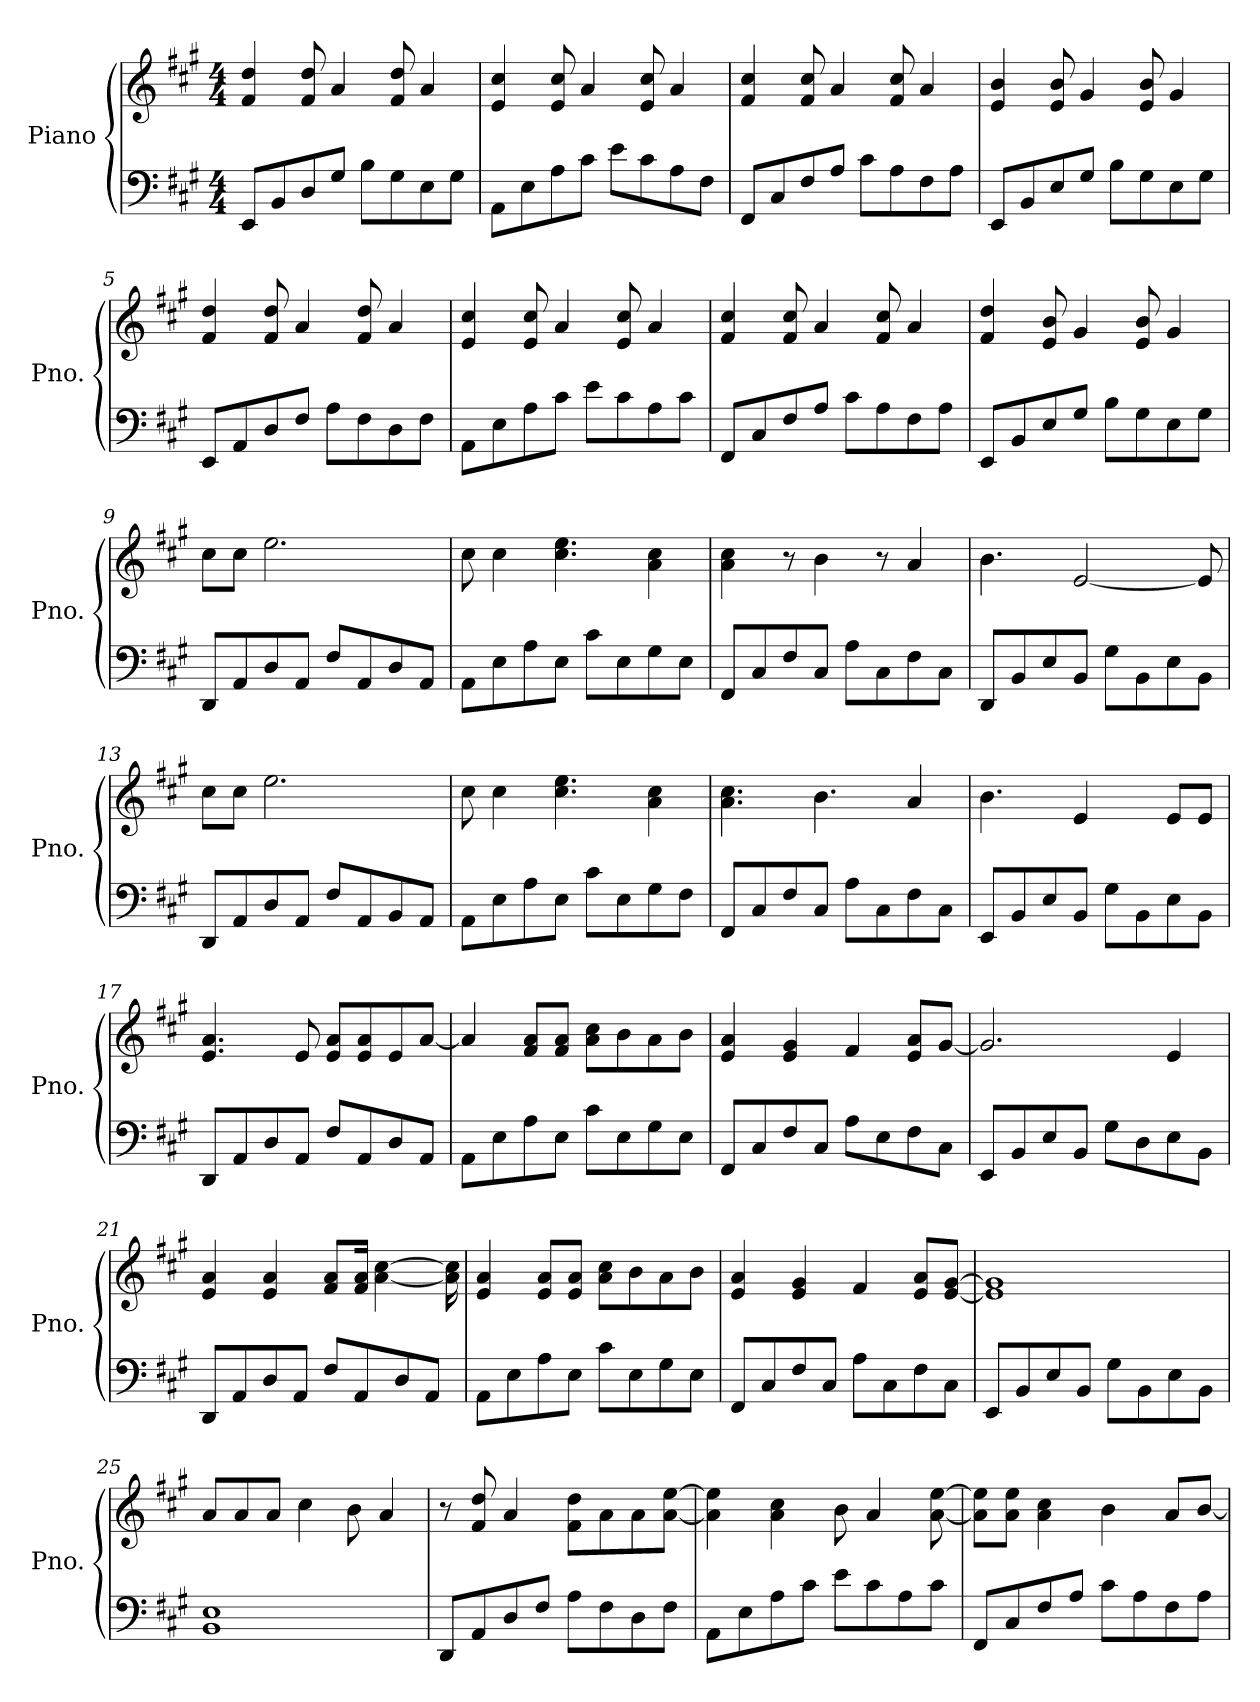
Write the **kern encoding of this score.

**kern	**kern
*part1	*part1
*staff2	*staff1
*I"Piano	*
*I'Pno.	*
*clefF4	*clefG2
*k[f#c#g#]	*k[f#c#g#]
*M4/4	*M4/4
=1	=1
8EE/L	4f#/ 4dd/
8BB/	.
8D/	8f#/ 8dd/
8G#/J	4a/
8B\L	.
8G#\	8f#/ 8dd/
8E\	4a/
8G#\J	.
=2	=2
8AA\L	4e/ 4cc#/
8E\	.
8A\	8e/ 8cc#/
8c#\J	4a/
8e\L	.
8c#\	8e/ 8cc#/
8A\	4a/
8F#\J	.
=3	=3
8FF#/L	4f#/ 4cc#/
8C#/	.
8F#/	8f#/ 8cc#/
8A/J	4a/
8c#\L	.
8A\	8f#/ 8cc#/
8F#\	4a/
8A\J	.
=4	=4
8EE/L	4e/ 4b/
8BB/	.
8E/	8e/ 8b/
8G#/J	4g#/
8B\L	.
8G#\	8e/ 8b/
8E\	4g#/
8G#\J	.
!!LO:LB:g=z
=5	=5
8EE/L	4f#/ 4dd/
8AA/	.
8D/	8f#/ 8dd/
8F#/J	4a/
8A\L	.
8F#\	8f#/ 8dd/
8D\	4a/
8F#\J	.
=6	=6
8AA\L	4e/ 4cc#/
8E\	.
8A\	8e/ 8cc#/
8c#\J	4a/
8e\L	.
8c#\	8e/ 8cc#/
8A\	4a/
8c#\J	.
=7	=7
8FF#/L	4f#/ 4cc#/
8C#/	.
8F#/	8f#/ 8cc#/
8A/J	4a/
8c#\L	.
8A\	8f#/ 8cc#/
8F#\	4a/
8A\J	.
=8	=8
8EE/L	4f#/ 4dd/
8BB/	.
8E/	8e/ 8b/
8G#/J	4g#/
8B\L	.
8G#\	8e/ 8b/
8E\	4g#/
8G#\J	.
!!LO:LB:g=z
=9	=9
8DD/L	8cc#\L
8AA/	8cc#\J
8D/	2.ee\
8AA/J	.
8F#/L	.
8AA/	.
8D/	.
8AA/J	.
=10	=10
8AA\L	8cc#\
8E\	4cc#\
8A\	.
8E\J	4.cc#\ 4.ee\
8c#\L	.
8E\	.
8G#\	4a\ 4cc#\
8E\J	.
=11	=11
8FF#/L	4a\ 4cc#\
8C#/	.
8F#/	8r
8C#/J	4b\
8A\L	.
8C#\	8r
8F#\	4a/
8C#\J	.
=12	=12
8DD/L	4.b\
8BB/	.
8E/	.
8BB/J	[2e/
8G#\L	.
8BB\	.
8E\	.
8BB\J	8e/]
=13	=13
8DD/L	8cc#\L
8AA/	8cc#\J
8D/	2.ee\
8AA/J	.
8F#/L	.
8AA/	.
8BB/	.
8AA/J	.
!!LO:LB:g=z
=14	=14
8AA\L	8cc#\
8E\	4cc#\
8A\	.
8E\J	4.cc#\ 4.ee\
8c#\L	.
8E\	.
8G#\	4a\ 4cc#\
8F#\J	.
=15	=15
8FF#/L	4.a\ 4.cc#\
8C#/	.
8F#/	.
8C#/J	4.b\
8A\L	.
8C#\	.
8F#\	4a/
8C#\J	.
=16	=16
8EE/L	4.b\
8BB/	.
8E/	.
8BB/J	4e/
8G#\L	.
8BB\	8ryy
8E\	8e/L
8BB\J	8e/J
=17	=17
8DD/L	4.e/ 4.a/
8AA/	.
8D/	.
8AA/J	8e/
8F#/L	8e/ 8a/L
8AA/	8e/ 8a/
8D/	8e/
8AA/J	[8a/J
=18	=18
8AA\L	4a/]
8E\	.
8A\	8f#/ 8a/L
8E\J	8f#/ 8a/J
8c#\L	8a\ 8cc#\L
8E\	8b\
8G#\	8a\
8E\J	8b\J
!!LO:LB:g=z
=19	=19
8FF#/L	4e/ 4a/
8C#/	.
8F#/	4e/ 4g#/
8C#/J	.
8A\L	4f#/
8E\	.
8F#\	8e/ 8a/L
8C#\J	[8g#/J
=20	=20
8EE/L	2.g#/]
8BB/	.
8E/	.
8BB/J	.
8G#\L	.
8D\	.
8E\	4e/
8BB\J	.
=21	=21
8DD/L	4e/ 4a/
8AA/	.
8D/	4e/ 4a/
8AA/J	.
8F#/L	8f#/ 8a/L
8AA/	16f#/ 16a/Jk
.	[4a\ [4cc#\
8D/	.
8AA/J	.
.	16a\] 16cc#\]
=22	=22
8AA\L	4e/ 4a/
8E\	.
8A\	8e/ 8a/L
8E\J	8e/ 8a/J
8c#\L	8a\ 8cc#\L
8E\	8b\
8G#\	8a\
8E\J	8b\J
=23	=23
8FF#/L	4e/ 4a/
8C#/	.
8F#/	4e/ 4g#/
8C#/J	.
8A\L	4f#/
8C#\	.
8F#\	8e/ 8a/L
8C#\J	[8e/ [8g#/J
!!LO:PB:g=z
=24	=24
8EE/L	1e] 1g#]
8BB/	.
8E/	.
8BB/J	.
8G#\L	.
8BB\	.
8E\	.
8BB\J	.
=25	=25
1BB 1E	8a/L
.	8a/
.	8a/J
.	4cc#\
.	8b\
.	4a/
=26	=26
8DD/L	8r
8AA/	8f#/ 8dd/
8D/	4a/
8F#/J	.
8A\L	8f#\ 8dd\L
8F#\	8a\
8D\	8a\
8F#\J	[8a\ [8ee\J
=27	=27
8AA\L	4a\] 4ee\]
8E\	.
8A\	4a\ 4cc#\
8c#\J	.
8e\L	8b\
8c#\	4a/
8A\	.
8c#\J	[8a\ [8ee\
=28	=28
8FF#/L	8a\] 8ee\]L
8C#/	8a\ 8ee\J
8F#/	4a\ 4cc#\
8A/J	.
8c#\L	4b\
8A\	.
8F#\	8a/L
8A\J	[8b/J
=	=
*-	*-
